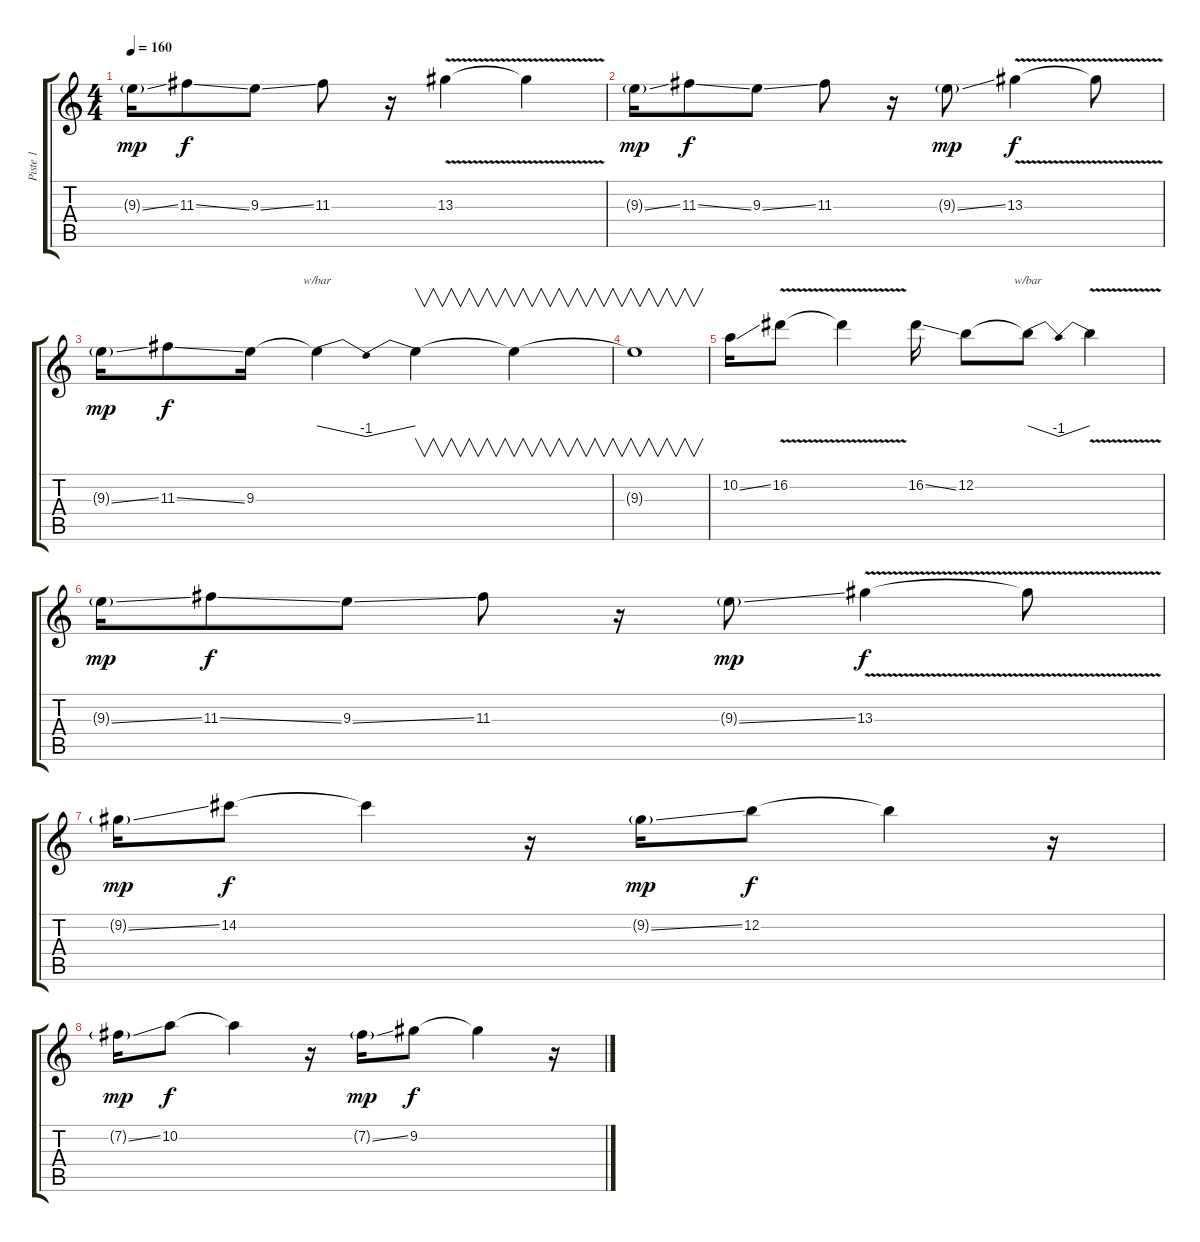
\track ("Piste 1" "Piste 1") {instrument distortionguitar}
\staff {score tabs}
\tuning (E4 B3 G3 D3 A2 E2) {hide}
\ts (4 4)
\tempo 160
\clef g2
\ks c
9.3{ss g}.16{dy mp} 11.3{ss}.8{dy f} 9.3{ss}.8 11.3.8 r.16 13.3{v}.4 13.3{t}.4 |
9.3{ss g}.16{dy mp} 11.3{ss}.8{dy f} 9.3{ss}.8 11.3.8 r.16 9.3{ss g}.8{dy mp} 13.3{v}.4{dy f} 13.3{t}.8 |
9.3{ss g}.16{dy mp} 11.3{ss}.8{dy f} 9.3.16 9.3{t}.4{tbe (dip default 0 0 30 -4 60 0)} 9.3{t}.4{v} 9.3{t}.4{v} |
9.3{t}.1{v} |
10.2{ss}.16 16.2{v}.8 16.2{v t}.4 16.2{ss}.16 12.2.8 12.2{t}.8{tbe (dip default 0 0 30 -4 60 0)} 12.2{v t}.4 |
9.3{ss g}.16{dy mp} 11.3{ss}.8{dy f} 9.3{ss}.8 11.3.8 r.16 9.3{ss g}.8{dy mp} 13.3{v}.4{dy f} 13.3{t}.8 |
9.2{ss g}.16{dy mp} 14.2.8{dy f} 14.2{t}.4 r.16 9.2{ss g}.16{dy mp} 12.2.8{dy f} 12.2{t}.4 r.16 |
7.2{ss g}.16{dy mp} 10.2.8{dy f} 10.2{t}.4 r.16 7.2{ss g}.16{dy mp} 9.2.8{dy f} 9.2{t}.4 r.16
